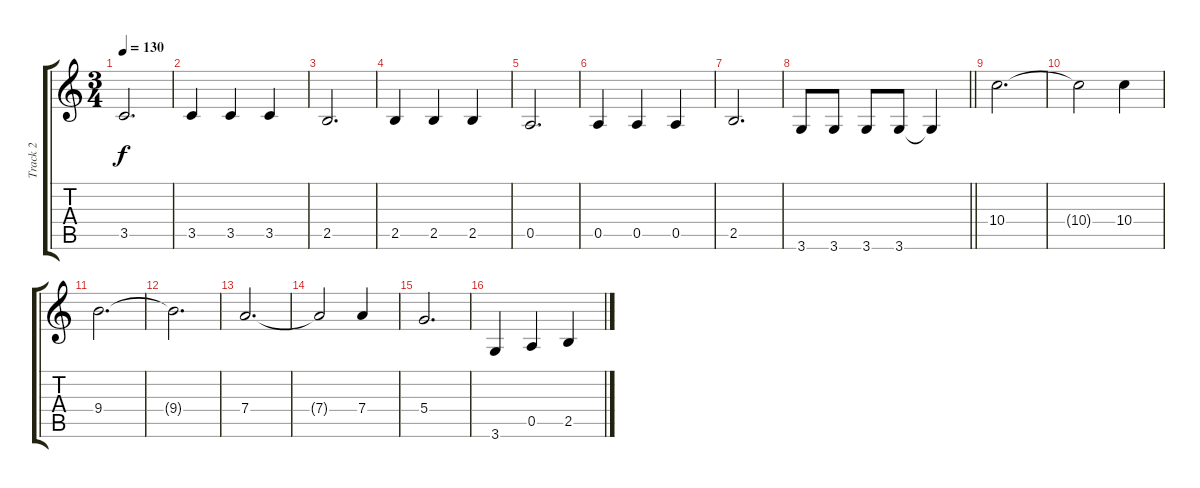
\track ("Track 2" "Track 2") {instrument electricbassfinger}
\staff {score tabs}
\tuning (E4 B3 G3 D3 A2 E2) {hide}
\ts (3 4)
\tempo 130
\clef g2
\ks c
3.5.2{d dy f} |
3.5.4 3.5.4 3.5.4 |
2.5.2{d} |
2.5.4 2.5.4 2.5.4 |
0.5.2{d} |
0.5.4 0.5.4 0.5.4 |
2.5.2{d} |
\barLineRight lightlight
3.6.8 3.6.8 3.6.8 3.6.8 3.6{t}.4 |
10.4.2{d} |
10.4{t}.2 10.4.4 |
9.4.2{d} |
9.4{t}.2{d} |
7.4.2{d} |
7.4{t}.2 7.4.4 |
5.4.2{d} |
3.6.4 0.5.4 2.5.4
